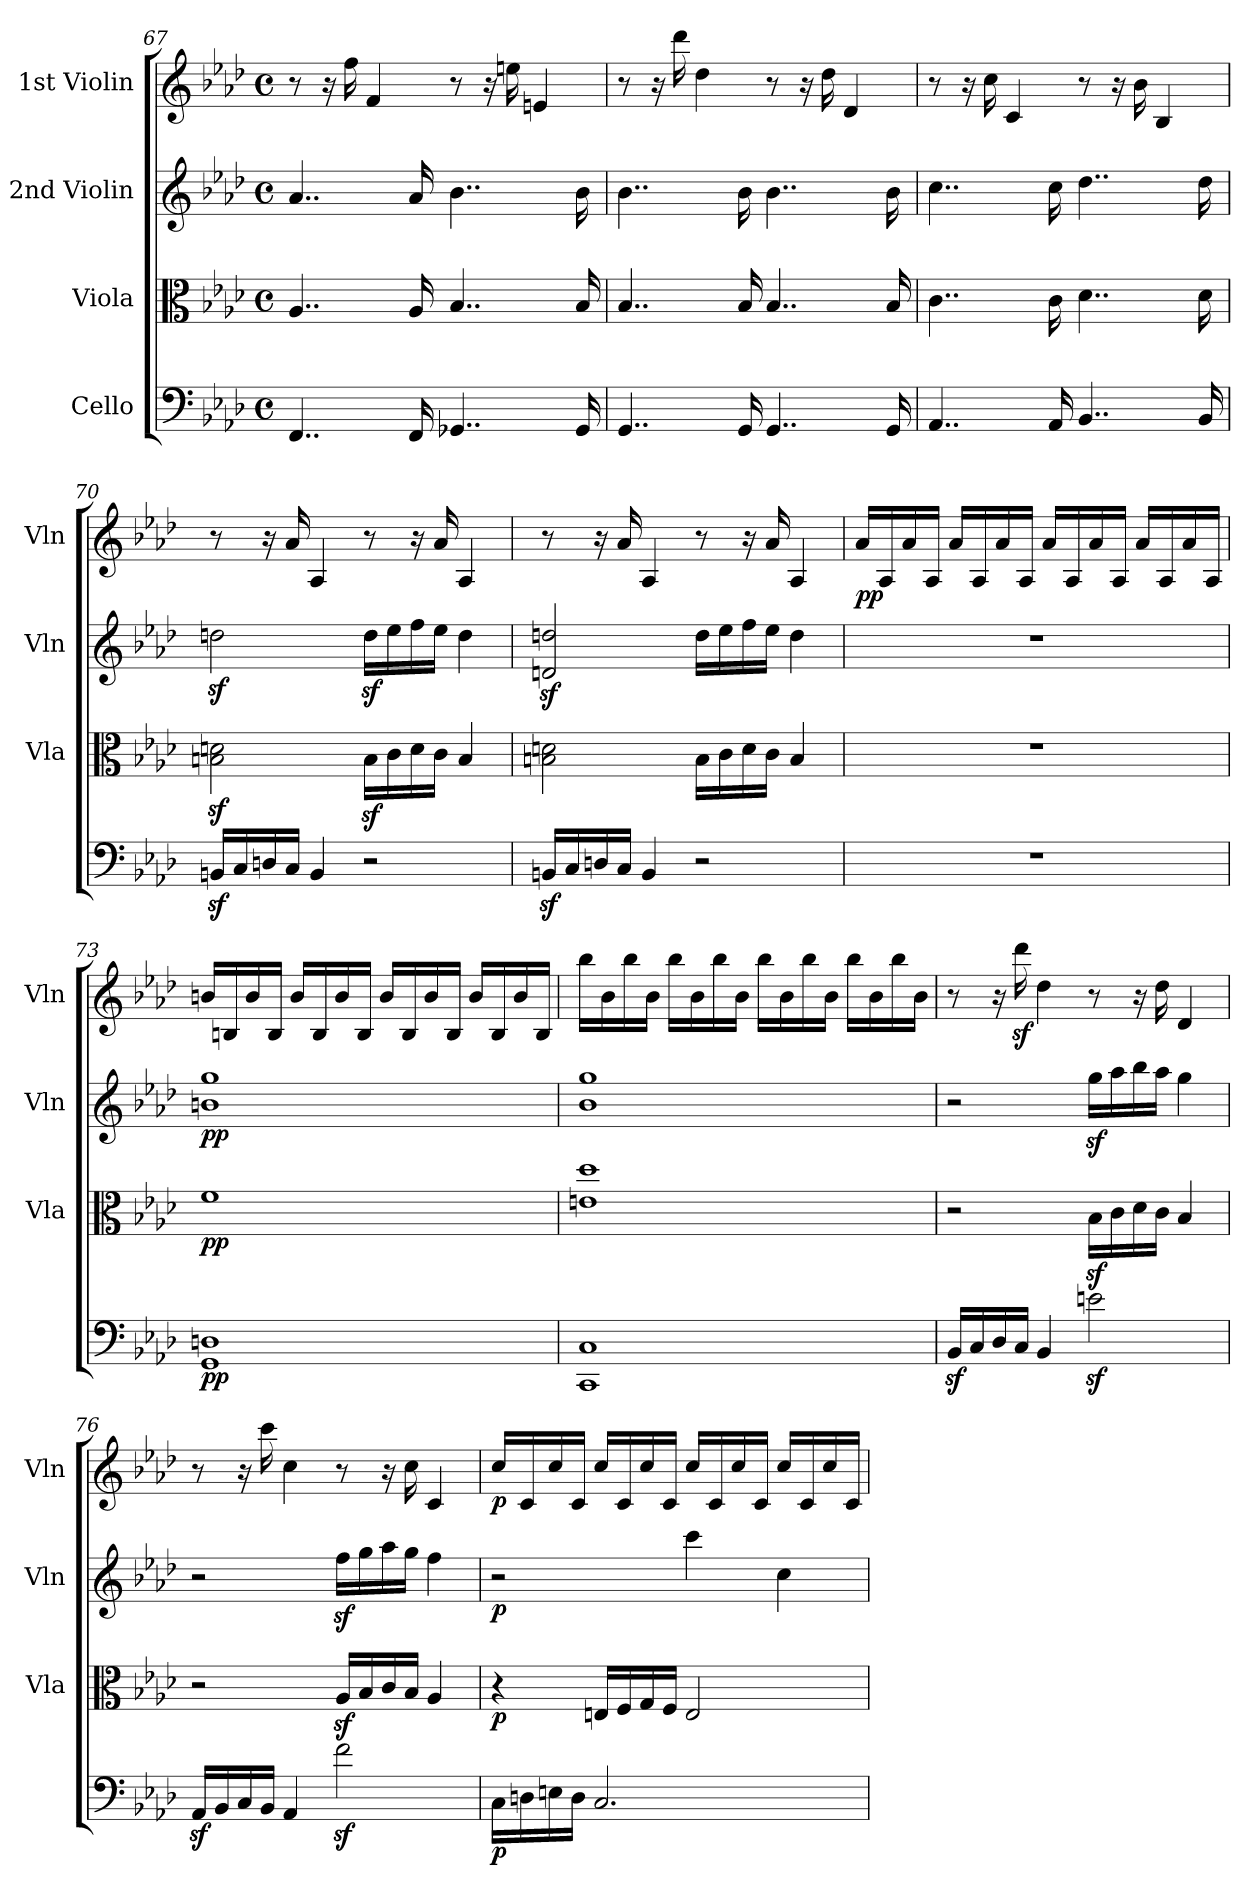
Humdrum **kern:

**kern	**dynam	**kern	**dynam	**kern	**dynam	**kern	**dynam
*part4	*part4	*part3	*part3	*part2	*part2	*part1	*part1
*staff4	*staff4	*staff3	*staff3	*staff2	*staff2	*staff1	*staff1
*I"Cello	*	*I"Viola	*	*I"2nd Violin	*	*I"1st Violin	*
*	*	*I'Vla	*	*I'Vln	*	*I'Vln	*
*clefF4	*	*clefC3	*	*clefG2	*	*clefG2	*
*k[b-e-a-d-]	*	*k[b-e-a-d-]	*	*k[b-e-a-d-]	*	*k[b-e-a-d-]	*
*M4/4	*	*M4/4	*	*M4/4	*	*M4/4	*
*met(c)	*	*met(c)	*	*met(c)	*	*met(c)	*
=67	=67	=67	=67	=67	=67	=67	=67
4..FF/	.	4..A-/	.	4..a-/	.	8r	.
.	.	.	.	.	.	16r	.
.	.	.	.	.	.	16ff\	.
.	.	.	.	.	.	4f/	.
16FF/	.	16A-/	.	16a-/	.	.	.
4..GG-X/	.	4..B-/	.	4..b-\	.	8r	.
.	.	.	.	.	.	16r	.
.	.	.	.	.	.	16een\	.
.	.	.	.	.	.	4en/	.
16GG-/	.	16B-/	.	16b-\	.	.	.
=68	=68	=68	=68	=68	=68	=68	=68
4..GG/	.	4..B-/	.	4..b-\	.	8r	.
.	.	.	.	.	.	16r	.
.	.	.	.	.	.	16ddd-\	.
.	.	.	.	.	.	4dd-\	.
16GG/	.	16B-/	.	16b-\	.	.	.
4..GG/	.	4..B-/	.	4..b-\	.	8r	.
.	.	.	.	.	.	16r	.
.	.	.	.	.	.	16dd-\	.
.	.	.	.	.	.	4d-/	.
16GG/	.	16B-/	.	16b-\	.	.	.
=69	=69	=69	=69	=69	=69	=69	=69
4..AA-/	.	4..c\	.	4..cc\	.	8r	.
.	.	.	.	.	.	16r	.
.	.	.	.	.	.	16cc\	.
.	.	.	.	.	.	4c/	.
16AA-/	.	16c\	.	16cc\	.	.	.
4..BB-/	.	4..d-\	.	4..dd-\	.	8r	.
.	.	.	.	.	.	16r	.
.	.	.	.	.	.	16b-\	.
.	.	.	.	.	.	4B-/	.
16BB-/	.	16d-\	.	16dd-\	.	.	.
=70	=70	=70	=70	=70	=70	=70	=70
16BBnz</LL	.	2Bn\z< 2dn\z<	.	2ddnz<\	.	8r	.
16C/	.	.	.	.	.	.	.
16Dn/	.	.	.	.	.	16r	.
16C/JJ	.	.	.	.	.	16a-/	.
4BB/	.	.	.	.	.	4A-/	.
2r	.	16Bz<\LL	.	16ddz<\LL	.	8r	.
.	.	16c\	.	16ee-\	.	.	.
.	.	16d\	.	16ff\	.	16r	.
.	.	16c\JJ	.	16ee-\JJ	.	16a-/	.
.	.	4B/	.	4dd\	.	4A-/	.
=71	=71	=71	=71	=71	=71	=71	=71
16BBnz>/LL	.	2Bn\ 2dn\	.	2dn/z< 2ddn/z<	.	8r	.
16C/	.	.	.	.	.	.	.
16Dn/	.	.	.	.	.	16r	.
16C/JJ	.	.	.	.	.	16a-/	.
4BB/	.	.	.	.	.	4A-/	.
2r	.	16B\LL	.	16dd\LL	.	8r	.
.	.	16c\	.	16ee-\	.	.	.
.	.	16d\	.	16ff\	.	16r	.
.	.	16c\JJ	.	16ee-\JJ	.	16a-/	.
.	.	4B/	.	4dd\	.	4A-/	.
=72	=72	=72	=72	=72	=72	=72	=72
!	!	!	!	!	!	!	!LO:DY:b
1r	.	1r	.	1r	.	16a-/LL	pp
.	.	.	.	.	.	16A-/	.
.	.	.	.	.	.	16a-/	.
.	.	.	.	.	.	16A-/JJ	.
.	.	.	.	.	.	16a-/LL	.
.	.	.	.	.	.	16A-/	.
.	.	.	.	.	.	16a-/	.
.	.	.	.	.	.	16A-/JJ	.
.	.	.	.	.	.	16a-/LL	.
.	.	.	.	.	.	16A-/	.
.	.	.	.	.	.	16a-/	.
.	.	.	.	.	.	16A-/JJ	.
.	.	.	.	.	.	16a-/LL	.
.	.	.	.	.	.	16A-/	.
.	.	.	.	.	.	16a-/	.
.	.	.	.	.	.	16A-/JJ	.
=73	=73	=73	=73	=73	=73	=73	=73
!	!LO:DY:b	!	!LO:DY:b	!	!LO:DY:b	!	!
1GG 1Dn	pp	1f	pp	1bn 1gg	pp	16bn/LL	.
.	.	.	.	.	.	16Bn/	.
.	.	.	.	.	.	16b/	.
.	.	.	.	.	.	16B/JJ	.
.	.	.	.	.	.	16b/LL	.
.	.	.	.	.	.	16B/	.
.	.	.	.	.	.	16b/	.
.	.	.	.	.	.	16B/JJ	.
.	.	.	.	.	.	16b/LL	.
.	.	.	.	.	.	16B/	.
.	.	.	.	.	.	16b/	.
.	.	.	.	.	.	16B/JJ	.
.	.	.	.	.	.	16b/LL	.
.	.	.	.	.	.	16B/	.
.	.	.	.	.	.	16b/	.
.	.	.	.	.	.	16B/JJ	.
=74	=74	=74	=74	=74	=74	=74	=74
1CC 1C	.	1en 1dd-	.	1b- 1gg	.	16bb-\LL	.
.	.	.	.	.	.	16b-\	.
.	.	.	.	.	.	16bb-\	.
.	.	.	.	.	.	16b-\JJ	.
.	.	.	.	.	.	16bb-\LL	.
.	.	.	.	.	.	16b-\	.
.	.	.	.	.	.	16bb-\	.
.	.	.	.	.	.	16b-\JJ	.
.	.	.	.	.	.	16bb-\LL	.
.	.	.	.	.	.	16b-\	.
.	.	.	.	.	.	16bb-\	.
.	.	.	.	.	.	16b-\JJ	.
.	.	.	.	.	.	16bb-\LL	.
.	.	.	.	.	.	16b-\	.
.	.	.	.	.	.	16bb-\	.
.	.	.	.	.	.	16b-\JJ	.
=75	=75	=75	=75	=75	=75	=75	=75
16BB-z</LL	.	2r	.	2r	.	8r	.
16C/	.	.	.	.	.	.	.
16D-/	.	.	.	.	.	16r	.
16C/JJ	.	.	.	.	.	16ddd-z<\	.
4BB-/	.	.	.	.	.	4dd-\	.
2enz<\	.	16B-z<\LL	.	16ggz<\LL	.	8r	.
.	.	16c\	.	16aa-\	.	.	.
.	.	16d-\	.	16bb-\	.	16r	.
.	.	16c\JJ	.	16aa-\JJ	.	16dd-\	.
.	.	4B-/	.	4gg\	.	4d-/	.
=76	=76	=76	=76	=76	=76	=76	=76
16AA-z</LL	.	2r	.	2r	.	8r	.
16BB-/	.	.	.	.	.	.	.
16C/	.	.	.	.	.	16r	.
16BB-/JJ	.	.	.	.	.	16ccc\	.
4AA-/	.	.	.	.	.	4cc\	.
2fz<\	.	16A-z</LL	.	16ffz<\LL	.	8r	.
.	.	16B-/	.	16gg\	.	.	.
.	.	16c/	.	16aa-\	.	16r	.
.	.	16B-/JJ	.	16gg\JJ	.	16cc\	.
.	.	4A-/	.	4ff\	.	4c/	.
=77	=77	=77	=77	=77	=77	=77	=77
!	!LO:DY:b	!	!LO:DY:b	!	!LO:DY:b	!	!LO:DY:b
16C\LL	p	4r	p	2r	p	16cc/LL	p
16Dn\	.	.	.	.	.	16c/	.
16En\	.	.	.	.	.	16cc/	.
16D\JJ	.	.	.	.	.	16c/JJ	.
2.C/	.	16En/LL	.	.	.	16cc/LL	.
.	.	16F/	.	.	.	16c/	.
.	.	16G/	.	.	.	16cc/	.
.	.	16F/JJ	.	.	.	16c/JJ	.
.	.	2E/	.	4ccc\	.	16cc/LL	.
.	.	.	.	.	.	16c/	.
.	.	.	.	.	.	16cc/	.
.	.	.	.	.	.	16c/JJ	.
.	.	.	.	4cc\	.	16cc/LL	.
.	.	.	.	.	.	16c/	.
.	.	.	.	.	.	16cc/	.
.	.	.	.	.	.	16c/JJ	.
=	=	=	=	=	=	=	=
*-	*-	*-	*-	*-	*-	*-	*-
